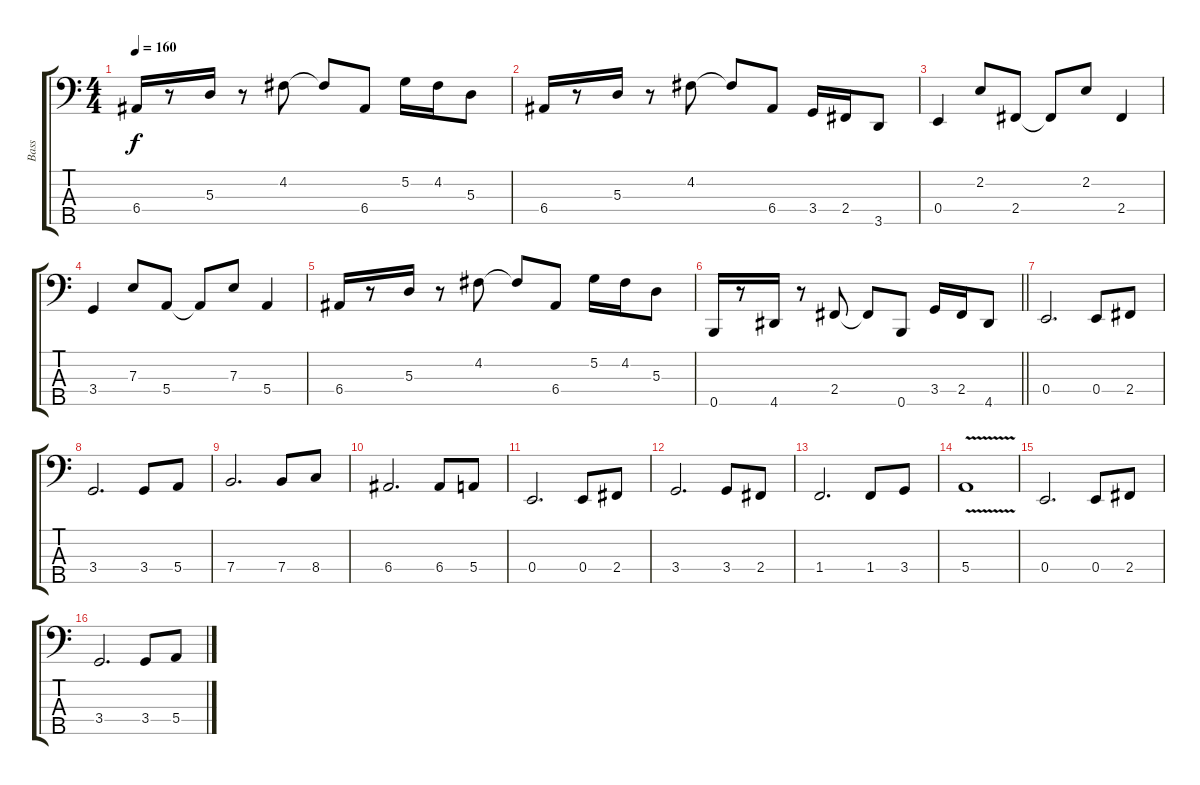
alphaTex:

\track ("Bass" "Bass") {instrument slapbass1}
\staff {score tabs}
\tuning (G2 D2 A1 E1 B0) {hide}
\ts (4 4)
\tempo 160
\clef f4
\ks c
6.4.16{dy f} r.8 5.3.16 r.8 4.2.8 4.2{t}.8 6.4.8 5.2.16 4.2.16 5.3.8 |
6.4.16 r.8 5.3.16 r.8 4.2.8 4.2{t}.8 6.4.8 3.4.16 2.4.16 3.5.8 |
0.4.4 2.2.8 2.4.8 2.4{t}.8 2.2.8 2.4.4 |
3.4.4 7.3.8 5.4.8 5.4{t}.8 7.3.8 5.4.4 |
6.4.16 r.8 5.3.16 r.8 4.2.8 4.2{t}.8 6.4.8 5.2.16 4.2.16 5.3.8 |
\barLineRight lightlight
0.5.16 r.8 4.5.16 r.8 2.4.8 2.4{t}.8 0.5.8 3.4.16 2.4.16 4.5.8 |
0.4.2{d} 0.4.8 2.4.8 |
3.4.2{d} 3.4.8 5.4.8 |
7.4.2{d} 7.4.8 8.4.8 |
6.4.2{d} 6.4.8 5.4.8 |
0.4.2{d} 0.4.8 2.4.8 |
3.4.2{d} 3.4.8 2.4.8 |
1.4.2{d} 1.4.8 3.4.8 |
5.4{v}.1 |
0.4.2{d} 0.4.8 2.4.8 |
3.4.2{d} 3.4.8 5.4.8
